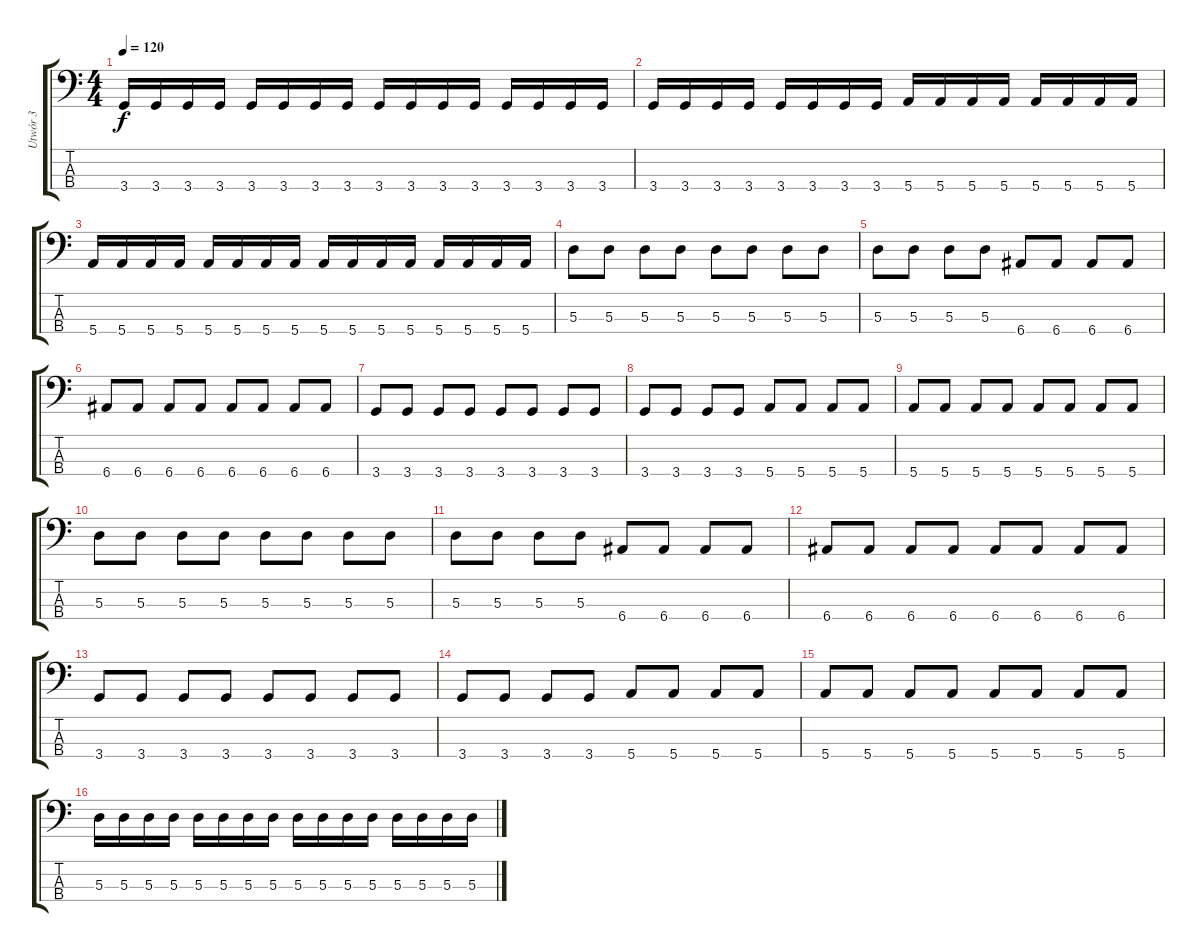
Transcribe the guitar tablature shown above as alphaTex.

\track ("Utwór 3" "Utwór 3") {instrument electricbassfinger}
\staff {score tabs}
\tuning (G2 D2 A1 E1) {hide}
\ts (4 4)
\tempo 120
\clef f4
\ks c
3.4.16{dy f} 3.4.16 3.4.16 3.4.16 3.4.16 3.4.16 3.4.16 3.4.16 3.4.16 3.4.16 3.4.16 3.4.16 3.4.16 3.4.16 3.4.16 3.4.16 |
3.4.16 3.4.16 3.4.16 3.4.16 3.4.16 3.4.16 3.4.16 3.4.16 5.4.16 5.4.16 5.4.16 5.4.16 5.4.16 5.4.16 5.4.16 5.4.16 |
5.4.16 5.4.16 5.4.16 5.4.16 5.4.16 5.4.16 5.4.16 5.4.16 5.4.16 5.4.16 5.4.16 5.4.16 5.4.16 5.4.16 5.4.16 5.4.16 |
5.3.8 5.3.8 5.3.8 5.3.8 5.3.8 5.3.8 5.3.8 5.3.8 |
5.3.8 5.3.8 5.3.8 5.3.8 6.4.8 6.4.8 6.4.8 6.4.8 |
6.4.8 6.4.8 6.4.8 6.4.8 6.4.8 6.4.8 6.4.8 6.4.8 |
3.4.8 3.4.8 3.4.8 3.4.8 3.4.8 3.4.8 3.4.8 3.4.8 |
3.4.8 3.4.8 3.4.8 3.4.8 5.4.8 5.4.8 5.4.8 5.4.8 |
5.4.8 5.4.8 5.4.8 5.4.8 5.4.8 5.4.8 5.4.8 5.4.8 |
5.3.8 5.3.8 5.3.8 5.3.8 5.3.8 5.3.8 5.3.8 5.3.8 |
5.3.8 5.3.8 5.3.8 5.3.8 6.4.8 6.4.8 6.4.8 6.4.8 |
6.4.8 6.4.8 6.4.8 6.4.8 6.4.8 6.4.8 6.4.8 6.4.8 |
3.4.8 3.4.8 3.4.8 3.4.8 3.4.8 3.4.8 3.4.8 3.4.8 |
3.4.8 3.4.8 3.4.8 3.4.8 5.4.8 5.4.8 5.4.8 5.4.8 |
5.4.8 5.4.8 5.4.8 5.4.8 5.4.8 5.4.8 5.4.8 5.4.8 |
5.3.16 5.3.16 5.3.16 5.3.16 5.3.16 5.3.16 5.3.16 5.3.16 5.3.16 5.3.16 5.3.16 5.3.16 5.3.16 5.3.16 5.3.16 5.3.16
